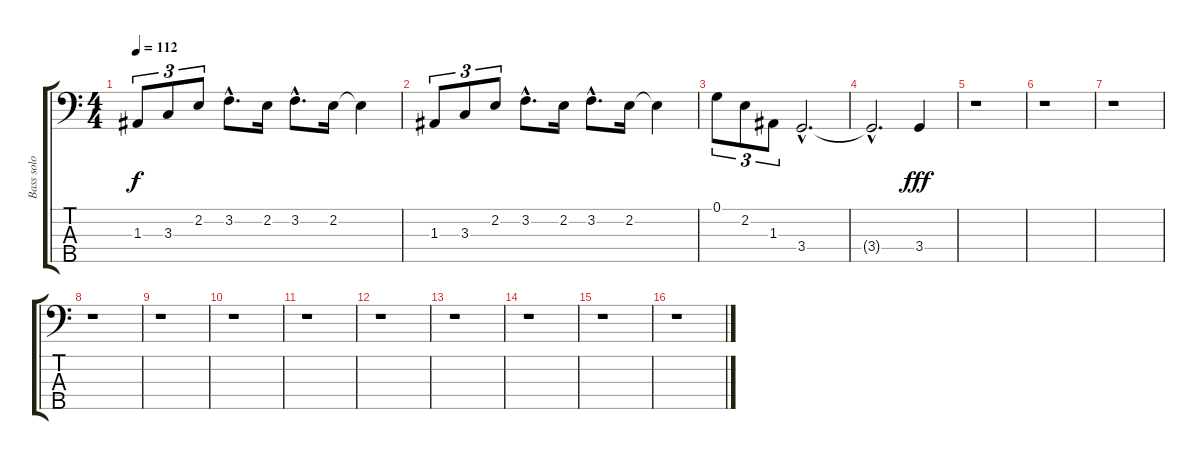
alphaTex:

\track ("Bass solo" "Bass solo") {instrument fretlessbass}
\staff {score tabs}
\tuning (G2 D2 A1 E1 B0) {hide}
\ts (4 4)
\tempo 112
\clef f4
\ks c
1.3.8{tu (3 2) dy f} 3.3.8{tu (3 2)} 2.2.8{tu (3 2)} 3.2{hac}.8{d} 2.2.16 3.2{hac}.8{d} 2.2.16 2.2{t}.4 |
1.3.8{tu (3 2)} 3.3.8{tu (3 2)} 2.2.8{tu (3 2)} 3.2{hac}.8{d} 2.2.16 3.2{hac}.8{d} 2.2.16 2.2{t}.4 |
0.1.8{tu (3 2)} 2.2.8{tu (3 2)} 1.3.8{tu (3 2)} 3.4{hac}.2{d} |
3.4{hac t}.2{d} 3.4.4{dy fff} |
r.1 |
r.1 |
r.1 |
r.1 |
r.1 |
r.1 |
r.1 |
r.1 |
r.1 |
r.1 |
r.1 |
r.1
